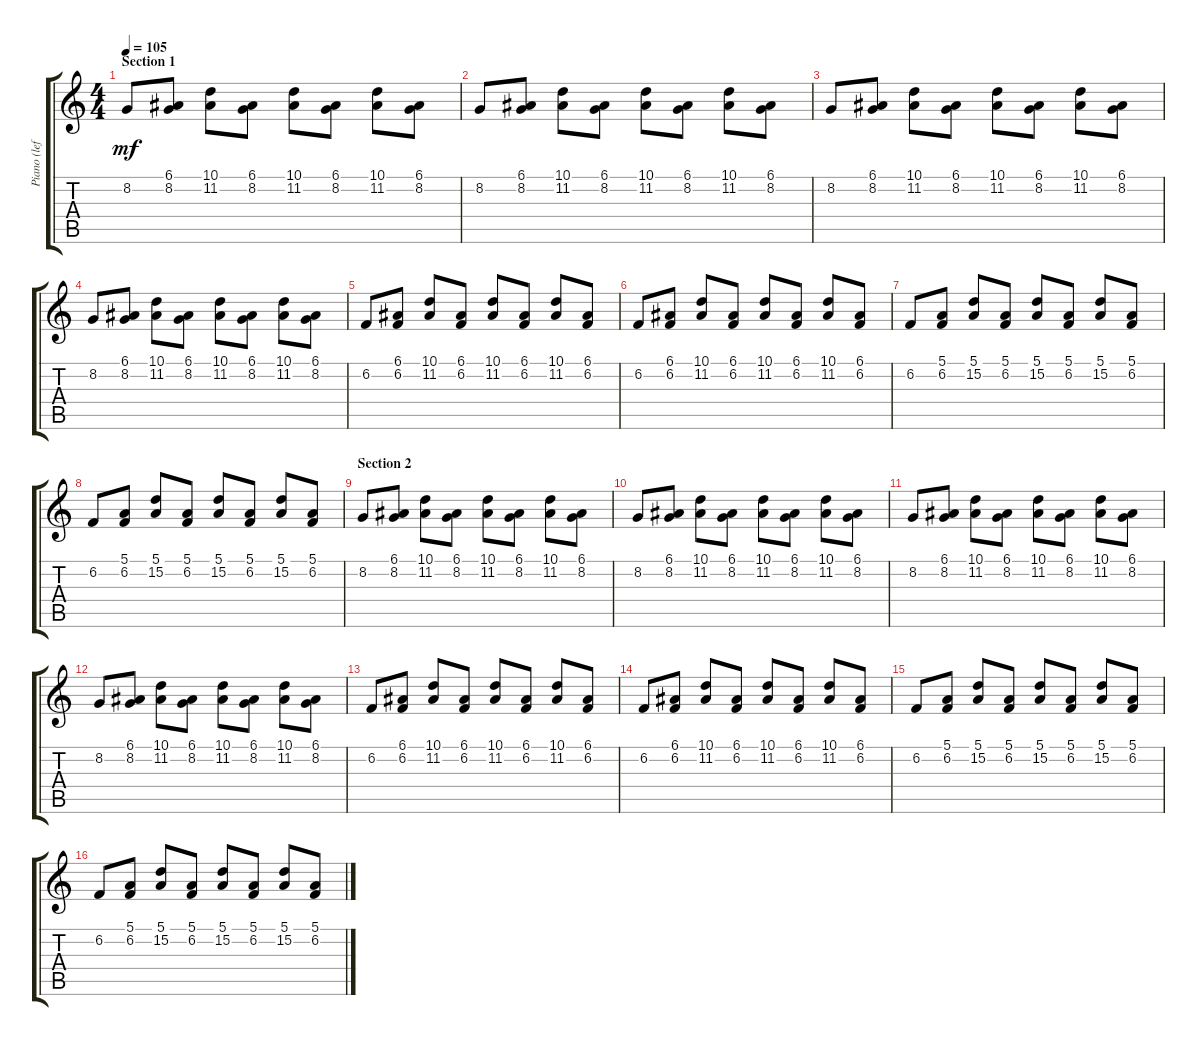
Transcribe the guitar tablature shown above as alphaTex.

\track ("Piano (left)" "Piano (lef") {instrument acousticgrandpiano}
\staff {score tabs}
\tuning (E4 B3 G3 D3 A2 E2) {hide}
\ts (4 4)
\section ("" "Section 1")
\tempo 105
\clef g2
\ks c
8.2.8{dy mf instrument acousticgrandpiano} (6.1 8.2).8 (10.1 11.2).8 (6.1 8.2).8 (10.1 11.2).8 (6.1 8.2).8 (10.1 11.2).8 (6.1 8.2).8 |
8.2.8 (6.1 8.2).8 (10.1 11.2).8 (6.1 8.2).8 (10.1 11.2).8 (6.1 8.2).8 (10.1 11.2).8 (6.1 8.2).8 |
8.2.8 (6.1 8.2).8 (10.1 11.2).8 (6.1 8.2).8 (10.1 11.2).8 (6.1 8.2).8 (10.1 11.2).8 (6.1 8.2).8 |
8.2.8 (6.1 8.2).8 (10.1 11.2).8 (6.1 8.2).8 (10.1 11.2).8 (6.1 8.2).8 (10.1 11.2).8 (6.1 8.2).8 |
6.2.8 (6.1 6.2).8 (10.1 11.2).8 (6.1 6.2).8 (10.1 11.2).8 (6.1 6.2).8 (10.1 11.2).8 (6.1 6.2).8 |
6.2.8 (6.1 6.2).8 (10.1 11.2).8 (6.1 6.2).8 (10.1 11.2).8 (6.1 6.2).8 (10.1 11.2).8 (6.1 6.2).8 |
6.2.8 (5.1 6.2).8 (5.1 15.2).8 (5.1 6.2).8 (5.1 15.2).8 (5.1 6.2).8 (5.1 15.2).8 (5.1 6.2).8 |
6.2.8 (5.1 6.2).8 (5.1 15.2).8 (5.1 6.2).8 (5.1 15.2).8 (5.1 6.2).8 (5.1 15.2).8 (5.1 6.2).8 |
\section ("" "Section 2")
8.2.8 (6.1 8.2).8 (10.1 11.2).8 (6.1 8.2).8 (10.1 11.2).8 (6.1 8.2).8 (10.1 11.2).8 (6.1 8.2).8 |
8.2.8 (6.1 8.2).8 (10.1 11.2).8 (6.1 8.2).8 (10.1 11.2).8 (6.1 8.2).8 (10.1 11.2).8 (6.1 8.2).8 |
8.2.8 (6.1 8.2).8 (10.1 11.2).8 (6.1 8.2).8 (10.1 11.2).8 (6.1 8.2).8 (10.1 11.2).8 (6.1 8.2).8 |
8.2.8 (6.1 8.2).8 (10.1 11.2).8 (6.1 8.2).8 (10.1 11.2).8 (6.1 8.2).8 (10.1 11.2).8 (6.1 8.2).8 |
6.2.8 (6.1 6.2).8 (10.1 11.2).8 (6.1 6.2).8 (10.1 11.2).8 (6.1 6.2).8 (10.1 11.2).8 (6.1 6.2).8 |
6.2.8 (6.1 6.2).8 (10.1 11.2).8 (6.1 6.2).8 (10.1 11.2).8 (6.1 6.2).8 (10.1 11.2).8 (6.1 6.2).8 |
6.2.8 (5.1 6.2).8 (5.1 15.2).8 (5.1 6.2).8 (5.1 15.2).8 (5.1 6.2).8 (5.1 15.2).8 (5.1 6.2).8 |
6.2.8 (5.1 6.2).8 (5.1 15.2).8 (5.1 6.2).8 (5.1 15.2).8 (5.1 6.2).8 (5.1 15.2).8 (5.1 6.2).8
